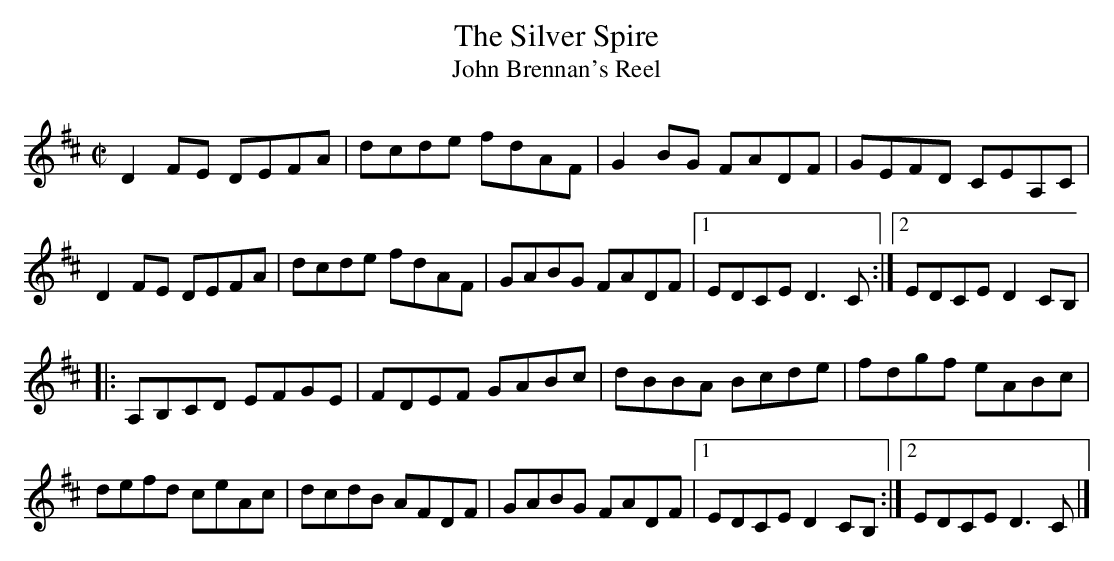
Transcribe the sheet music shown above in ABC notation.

X:1
T:Silver Spire, The
T:John Brennan's Reel
M:C|
L:1/8
K:D
D2FE DEFA|dcde fdAF|G2BG FADF|GEFD CEA,C|!
D2FE DEFA|dcde fdAF|GABG FADF|1EDCE D3C:|2EDCE D2CB,|!
|:A,B,CD EFGE|FDEF GABc|dBBA Bcde|fdgf eABc|!
defd ceAc|dcdB AFDF|GABG FADF|1EDCE D2CB,:|2EDCE D3C|]!
